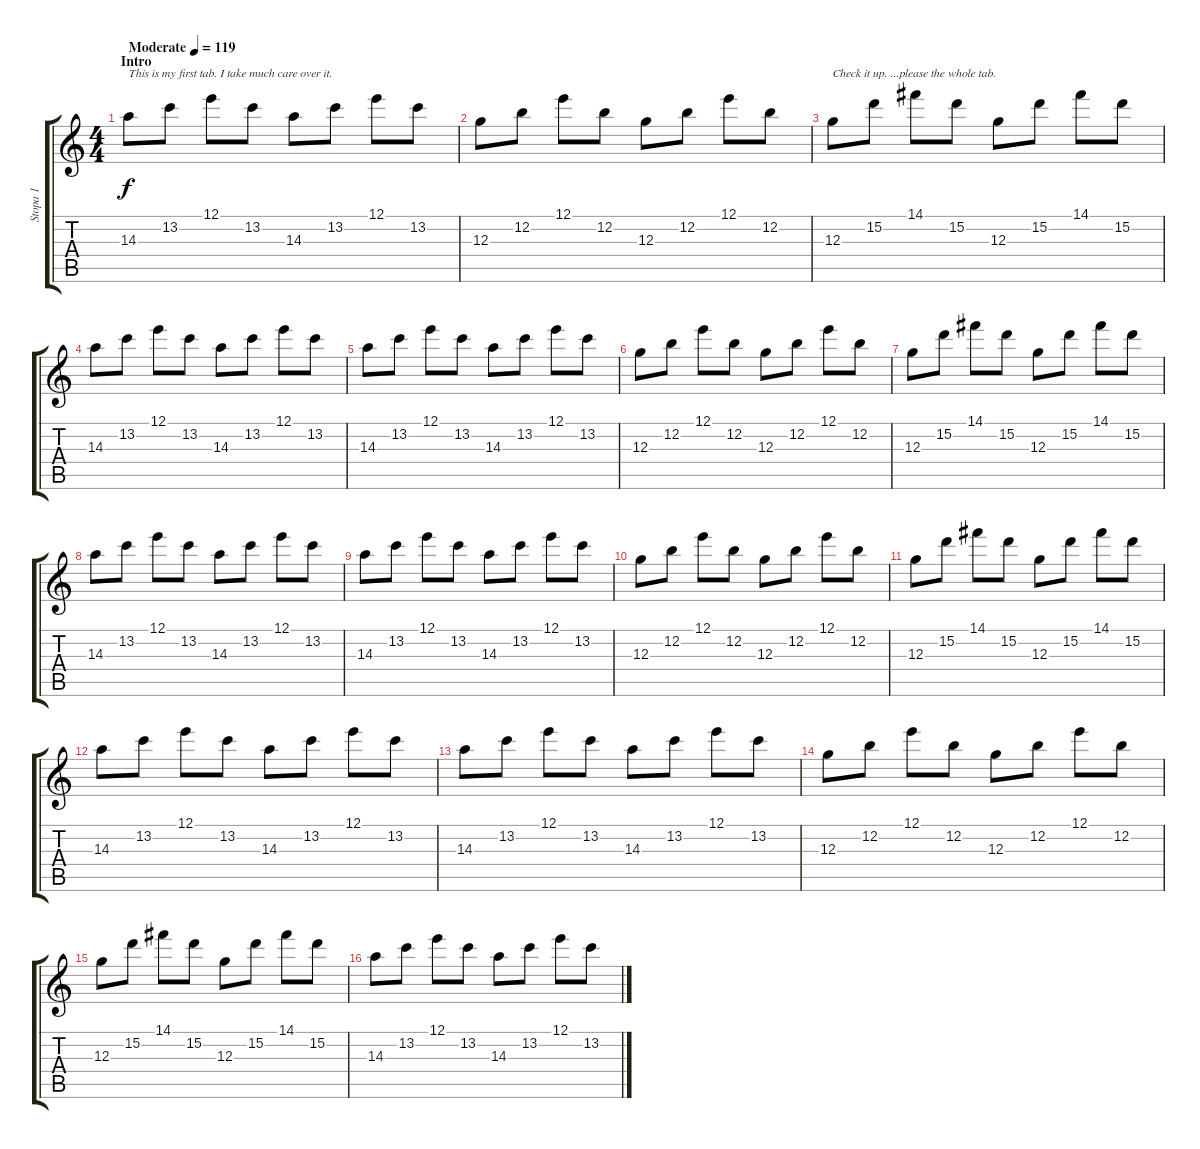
\track ("Stopa 1" "Stopa 1") {instrument acousticguitarsteel}
\staff {score tabs}
\tuning (E4 B3 G3 D3 A2 E2) {hide}
\ts (4 4)
\section ("" "Intro")
\tempo (119 "Moderate")
\clef g2
\ks c
14.3.8{txt "This is my first tab. I take much care over it." dy f instrument acousticguitarsteel} 13.2.8 12.1.8 13.2.8 14.3.8 13.2.8 12.1.8 13.2.8 |
12.3.8 12.2.8 12.1.8 12.2.8 12.3.8 12.2.8 12.1.8 12.2.8 |
12.3.8{txt "Check it up. ...please the whole tab. "} 15.2.8 14.1.8 15.2.8 12.3.8 15.2.8 14.1.8 15.2.8 |
14.3.8 13.2.8 12.1.8 13.2.8 14.3.8 13.2.8 12.1.8 13.2.8 |
14.3.8 13.2.8 12.1.8 13.2.8 14.3.8 13.2.8 12.1.8 13.2.8 |
12.3.8 12.2.8 12.1.8 12.2.8 12.3.8 12.2.8 12.1.8 12.2.8 |
12.3.8 15.2.8 14.1.8 15.2.8 12.3.8 15.2.8 14.1.8 15.2.8 |
14.3.8 13.2.8 12.1.8 13.2.8 14.3.8 13.2.8 12.1.8 13.2.8 |
14.3.8 13.2.8 12.1.8 13.2.8 14.3.8 13.2.8 12.1.8 13.2.8 |
12.3.8 12.2.8 12.1.8 12.2.8 12.3.8 12.2.8 12.1.8 12.2.8 |
12.3.8 15.2.8 14.1.8 15.2.8 12.3.8 15.2.8 14.1.8 15.2.8 |
14.3.8 13.2.8 12.1.8 13.2.8 14.3.8 13.2.8 12.1.8 13.2.8 |
14.3.8 13.2.8 12.1.8 13.2.8 14.3.8 13.2.8 12.1.8 13.2.8 |
12.3.8 12.2.8 12.1.8 12.2.8 12.3.8 12.2.8 12.1.8 12.2.8 |
12.3.8 15.2.8 14.1.8 15.2.8 12.3.8 15.2.8 14.1.8 15.2.8 |
14.3.8 13.2.8 12.1.8 13.2.8 14.3.8 13.2.8 12.1.8 13.2.8
